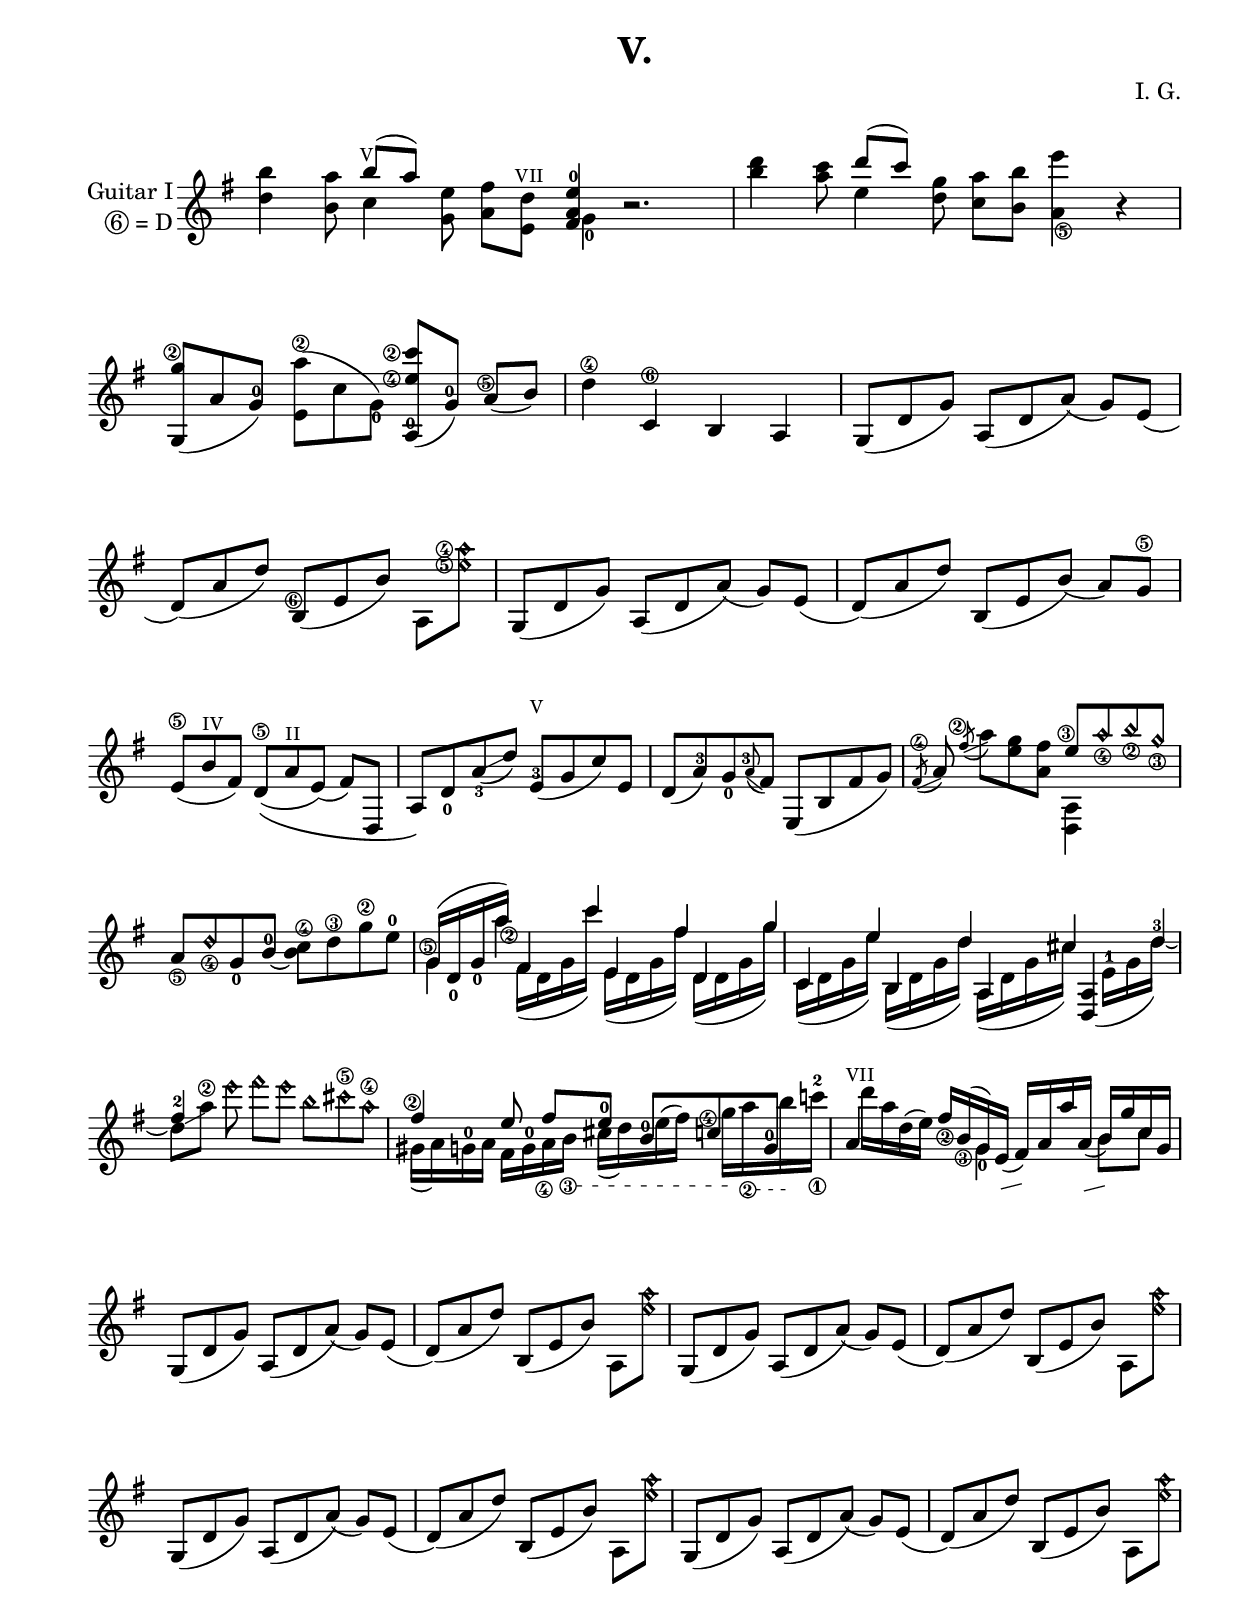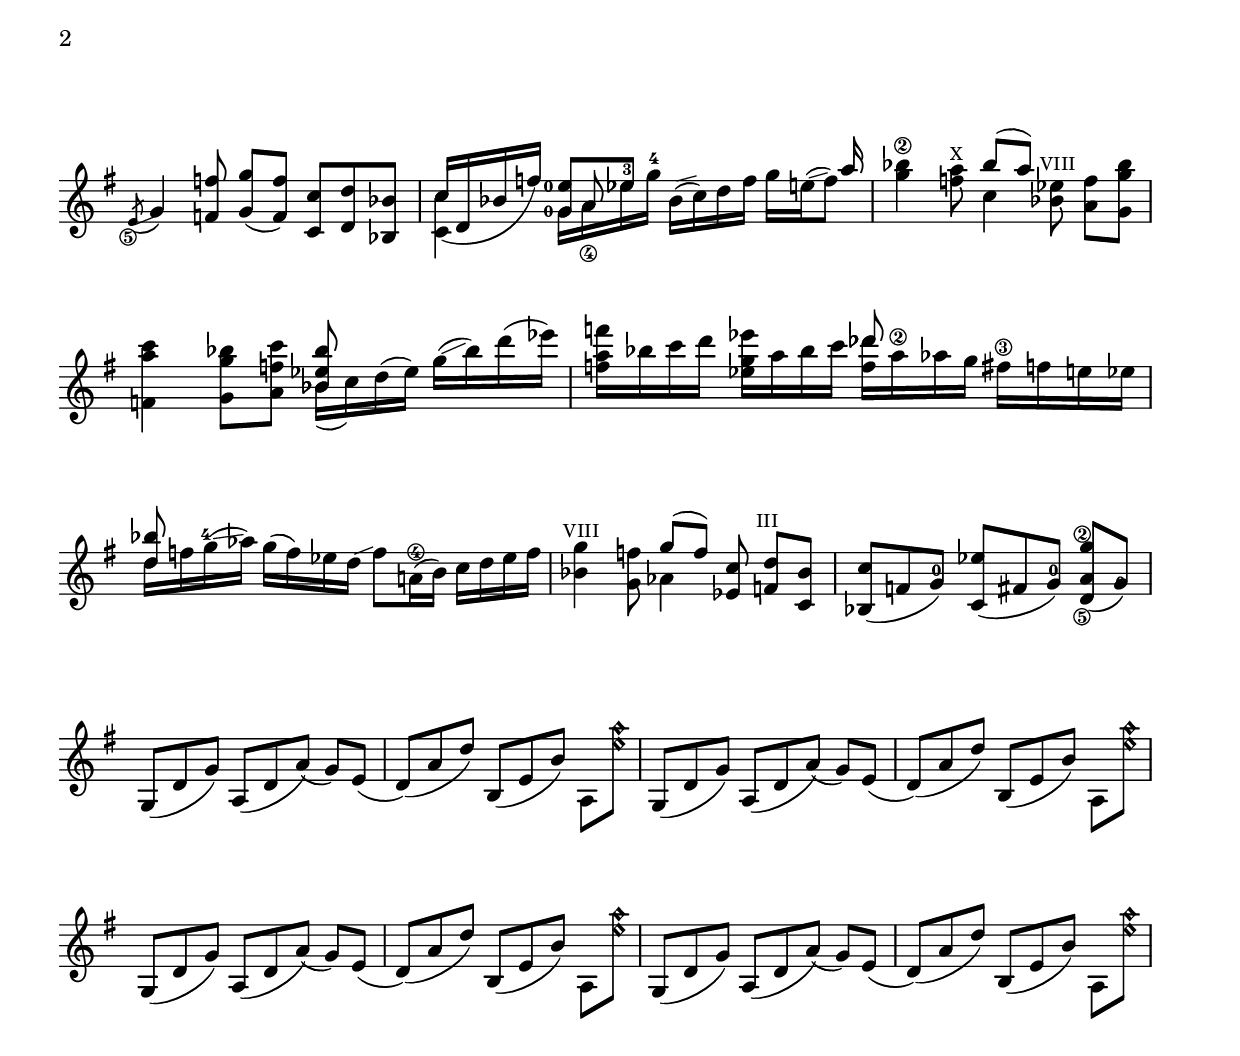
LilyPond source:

\version "2.19.15"
%\version "2.18.0"

\language "deutsch"

\header {
  title = "V."
  meter = ""
  composer = "I. G."
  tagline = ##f
}

\paper {
  #(set-paper-size "a4")
  top-system-spacing.basic-distance = #20
  top-markup-spacing.basic-distance = #5
  markup-system-spacing.basic-distance = #20
  system-system-spacing.basic-distance = #20
  last-bottom-spacing.basic-distance = #20
  two-sided = ##t
  inner-margin = 15
  outer-margin = 10
}

\layout {
  \context {
    \Score
    \remove "Bar_number_engraver"
  }
}

\version "2.19.15"

#(define RH rightHandFinger)

xLV = #(define-music-function (parser location further) (number?) #{
  \once \override LaissezVibrerTie.X-extent = #'(0 . 0)
  \once \override LaissezVibrerTie.details.note-head-gap = #(/
                                                             further -2)
  \once \override LaissezVibrerTie.extra-offset = #(cons (/
                                                          further 2) 0)
         #})

stringNumberSpanner =
#(define-music-function (parser location StringNumber) (string?)
   #{
     \override TextSpanner.font-size = #-5
     \override TextSpanner.dash-fraction = #0.3
     \override TextSpanner.dash-period = #1.5
     \override TextSpanner.bound-details.right.arrow = ##t
     \override TextSpanner.arrow-width = #0.2
     \override TextSpanner.arrow-length = #0.7
     \override TextSpanner.bound-details.left.stencil-align-dir-y = #CENTER
     \override TextSpanner.bound-details.left.text = \markup { \circle \number #StringNumber }
   #})

stringNumSpan =
#(define-music-function (parser location StringNumber) (string?)
   #{
     \override TextSpanner.font-size = #-5
     \override TextSpanner.dash-fraction = #0.3
     \override TextSpanner.dash-period = #1.5
     %\override TextSpanner.bound-details.right.arrow = ##t
     %\override TextSpanner.arrow-width = #0.2
     %\override TextSpanner.arrow-length = #0.7
     \override TextSpanner.bound-details.left.stencil-align-dir-y = #CENTER
     \override TextSpanner.bound-details.left.text = \markup { \circle \number #StringNumber }
   #})

fretNumSpan =
#(define-music-function (parser location FretNumber) (string?)
   #{
     \override TextSpanner.font-size = #-2
     \override TextSpanner.font-shape = #'regular
     \override TextSpanner.dash-fraction = #0.3
     \override TextSpanner.dash-period = #0.5
     %\override TextSpanner.bound-details.right.arrow = ##t
     %\override TextSpanner.arrow-width = #0.2
     %\override TextSpanner.arrow-length = #0.7
     \override TextSpanner.bound-details.left.stencil-align-dir-y = #CENTER
     \override TextSpanner.bound-details.left.text = \markup { \text #FretNumber }
   #})

spad = \override Fingering.staff-padding = #'()
sfol = \set fingeringOrientations = #'(left)
sfor = \set fingeringOrientations = #'(right)
sfod = \set fingeringOrientations = #'(down)
sfou = \set fingeringOrientations = #'(up)
npad = \override StringNumber.staff-padding = #'()
ssnol = \set stringNumberOrientations = #'(left)
ssnou = \set stringNumberOrientations = #'(up)
ssnod = \set stringNumberOrientations = #'(down)
ssnor = \set stringNumberOrientations = #'(right)
FO =
#(define-music-function (parser location offsetX offsetY)(number? number?)
   #{
     \once \override Voice.Fingering.extra-offset = #(cons offsetX offsetY)
   #})

SO =
#(define-music-function (parser location offsetX offsetY)(number? number?)
   #{
     \once \override Voice.StringNumber.extra-offset = #(cons offsetX offsetY)
   #})

\include "global.ly"
\version "2.19.15"

\language "deutsch"

\version "2.19.15"

#(define RH rightHandFinger)

xLV = #(define-music-function (parser location further) (number?) #{
  \once \override LaissezVibrerTie.X-extent = #'(0 . 0)
  \once \override LaissezVibrerTie.details.note-head-gap = #(/
                                                             further -2)
  \once \override LaissezVibrerTie.extra-offset = #(cons (/
                                                          further 2) 0)
         #})

stringNumberSpanner =
#(define-music-function (parser location StringNumber) (string?)
   #{
     \override TextSpanner.font-size = #-5
     \override TextSpanner.dash-fraction = #0.3
     \override TextSpanner.dash-period = #1.5
     \override TextSpanner.bound-details.right.arrow = ##t
     \override TextSpanner.arrow-width = #0.2
     \override TextSpanner.arrow-length = #0.7
     \override TextSpanner.bound-details.left.stencil-align-dir-y = #CENTER
     \override TextSpanner.bound-details.left.text = \markup { \circle \number #StringNumber }
   #})

stringNumSpan =
#(define-music-function (parser location StringNumber) (string?)
   #{
     \override TextSpanner.font-size = #-5
     \override TextSpanner.dash-fraction = #0.3
     \override TextSpanner.dash-period = #1.5
     %\override TextSpanner.bound-details.right.arrow = ##t
     %\override TextSpanner.arrow-width = #0.2
     %\override TextSpanner.arrow-length = #0.7
     \override TextSpanner.bound-details.left.stencil-align-dir-y = #CENTER
     \override TextSpanner.bound-details.left.text = \markup { \circle \number #StringNumber }
   #})

fretNumSpan =
#(define-music-function (parser location FretNumber) (string?)
   #{
     \override TextSpanner.font-size = #-2
     \override TextSpanner.font-shape = #'regular
     \override TextSpanner.dash-fraction = #0.3
     \override TextSpanner.dash-period = #0.5
     %\override TextSpanner.bound-details.right.arrow = ##t
     %\override TextSpanner.arrow-width = #0.2
     %\override TextSpanner.arrow-length = #0.7
     \override TextSpanner.bound-details.left.stencil-align-dir-y = #CENTER
     \override TextSpanner.bound-details.left.text = \markup { \text #FretNumber }
   #})

spad = \override Fingering.staff-padding = #'()
sfol = \set fingeringOrientations = #'(left)
sfor = \set fingeringOrientations = #'(right)
sfod = \set fingeringOrientations = #'(down)
sfou = \set fingeringOrientations = #'(up)
npad = \override StringNumber.staff-padding = #'()
ssnol = \set stringNumberOrientations = #'(left)
ssnou = \set stringNumberOrientations = #'(up)
ssnod = \set stringNumberOrientations = #'(down)
ssnor = \set stringNumberOrientations = #'(right)
FO =
#(define-music-function (parser location offsetX offsetY)(number? number?)
   #{
     \once \override Voice.Fingering.extra-offset = #(cons offsetX offsetY)
   #})

SO =
#(define-music-function (parser location offsetX offsetY)(number? number?)
   #{
     \once \override Voice.StringNumber.extra-offset = #(cons offsetX offsetY)
   #})

\include "global.ly"

guitarOne =
\relative{
  \global
  \override Staff.TimeSignature.stencil = ##f
  \override TextScript.font-size = -2
  \override Fingering.staff-padding = #'()
  \override StringNumber.staff-padding = #'()
  \override StrokeFinger.staff-padding = #'()
  \time 8/4
  <d'' h'>4 <h a'>8 <<
    {
      \override TextScript.font-size = -2
      \once\override TextScript.extra-offset = #'(-0.3 . -1.5)
      h'8-"V"[( a])
    }
    \\
    {
      c,4
    }
  >>
  <g e'>8 <a fis'>
  \once\override TextScript.extra-offset = #'(-0.5 . 0)
  <e d'>^"VII"
  <<
    {
      <fis a e'-0>4
    }
    \\
    {
      \override Fingering.staff-padding = #'()
      \once \override NoteColumn.force-hshift = #1.7
      g4-0
    }
  >>
  r2.
  \time 6/4
  <h' d>4<a c>8
  <<
    {
      d8[( c])
    }
    \\
    {
      e,4
    }
  >>
  <d g>8 <c a'><h h'>
  \once \override StringNumber.extra-offset = #'(0.5 . 2.8)
  <a_\5 e''>4 r
  \tag #'Part {
    \break
  }
  \time 5/4
  \once \override StringNumber.extra-offset = #'(-0.5 . -2.3)
  <g, g''\2>8[( a'
  \once\override Fingering.extra-offset = #'(0 . -4)
  g-0])<e a'\2>[( c'
  \once\override Fingering.extra-offset = #'(0 . 3.3)
  g_0])
  \stemUp
  \set stringNumberOrientations = #'(left)
  \once\override Fingering.extra-offset = #'(-0.2 . 3)
  <a,_0 e''\4 c'\2>(
  \unset stringNumberOrientations
  \once\override Fingering.extra-offset = #'(-0.2 . -6)
  g'-0)
  \once \override StringNumber.extra-offset = #'(-0.5 . -3.3)
  a\5( h)
  \stemNeutral
  \time 4/4
  d4\4 c,\6 h a g8[( d' g]) a,[( d a'])(g) e(
  \tag #'Part {
    \break
  }
  d[)( a' d])
  \once \override StringNumber.extra-offset = #'(-0.5 . -4.5)
  h,\6[( e h'])
  \stemDown a,
  \set stringNumberOrientations = #'(left)
  <e''\harmonic\5 a\harmonic\4> \stemNeutral
  \unset stringNumberOrientations
  g,,8[( d' g]) a,[( d a'])(g) e( d[)( a' d]) h,[( e h'])( a) g\5
  e\5[( h'^"IV" fis]) d\5[\(( a'^"II" e])( fis) d, a'\) d_0 a'_3-\markup {
    \postscript #"1 2.3 moveto 2.5 1.2 rlineto stroke"
  }( d)
  \once\override Fingering.extra-offset = #'(0 . -4.8)
  e,-3^"V"( g c) e, d(
  \once\override Fingering.extra-offset = #'(0 . -3.5)
  a'-3) g_0 \appoggiatura a-\markup {
    \postscript #"0.2 1.5 moveto 1.5 -1.2 rlineto stroke"
  }
  \once\override Fingering.extra-offset = #'(-2 . -3.5)
  fis-3 e,( h' fis' g)\acciaccatura fis-\markup {
    \postscript #"0.5 0.4 moveto 2.3 1 rlineto stroke"
  }
  \once \override StringNumber.extra-offset = #'(-2 . -2)
  a\4\noBeam
  \acciaccatura fis'-\markup {
    \postscript #"0.5 3.9 moveto 2.3 1 rlineto stroke"
  }
  \once \override StringNumber.extra-offset = #'(-2.8 . -1)
  a\2 <e g><a, fis'>
  <<
    {
      \override StringNumber.staff-padding = #'()
      \once \override StringNumber.extra-offset = #'(-0.5 . -4.2)
      e'8\3 a\harmonic_\4 h\harmonic_\2 g\harmonic_\3
    }
    \\
    {
      <d,, a'>4 s
    }
  >>
  \tag #'Part {
    \break
  }
  a''8_\5 d\harmonic _\4 g,_0
  \once\override Fingering.extra-offset = #'(0 . -3.5)
  h~-0 <h c\4> d\3 g\2 e-0
  <<
    {
      \once \override StringNumber.extra-offset = #'(-0.5 . -2.8)
      \stemDown g,4\5 \stemNeutral fis e d c h a <d, a'> s4
    }
    \\
    {
      \override Fingering.staff-padding = #'()
      \stemUp g'16^( d_0 g_0 a')\stemDown fis,( d g c') e,,( d g fis') d,( d g g')
      c,,( d g e') h,( d g d') a,( d g cis)
      \hideNotes d,,16(\unHideNotes
      e'^1[ g d'^3])~
      d8-\markup {
        \postscript #"1.4 4 moveto 1.9 1 rlineto stroke"
      }[ a'\2]
    }
    \\
    {
      s8. \stemDown
      \once \override StringNumber.extra-offset = #'(0.7 . -3.2)
      a4\2 \stemUp c fis, g e d cis \hide Flag d16 fis4^2
    }
  >>
  e'8\harmonic fis\harmonic[ e\harmonic] h\harmonic[ cis\harmonic\5 a\harmonic\4]
  <<
    {
      \override TextScript.font-size = -2
      \override Fingering.staff-padding = #'()
      \override StringNumber.staff-padding = #'()
      \once \override StringNumber.extra-offset = #'(-0.5 . -2.5)
      fis4\2 e8\noBeam fis[
      \once \override Fingering.extra-offset = #'(0 . -2.5)
      e-0]
      \once \override Fingering.extra-offset = #'(-0.2 . -4.3)
      h-0
      \once \override StringNumber.extra-offset = #'(-0.5 . -3.8)
      c!\4
      \once \override Fingering.extra-offset = #'(-0.2 . -5.2)
      g-0 a4-"VII" fis'16_\2 h,_\3( g_0) e-\markup {
        \postscript #"0.6 -7.4 moveto 2 0.5 rlineto stroke"
      } _( fis) a a' a,-\markup {
        \postscript #"0.6 -7.6 moveto 2 0.5 rlineto stroke"
      } _(
      h) g' c, g
    }
    \\
    {
      \override Fingering.staff-padding = #'()
      gis16( a) g^0 a fis g^0
      \once \override StringNumber.extra-offset = #'(-0.5 . 0)
      a_\4
      \textSpannerDown
      \stringNumSpan "3"
      \once\override TextSpanner.extra-offset = #'(0 . 0.6)
      h\startTextSpan cis( d)
      \once \override NoteColumn.force-hshift = #1.3
      e^( fis)
      \once \override NoteColumn.force-hshift = #1.3
      g\stopTextSpan
      \stringNumSpan "2"
      a\startTextSpan
      \once \override NoteColumn.force-hshift = #1.3
      h\stopTextSpan c!^2_\1
      \once \override NoteColumn.force-hshift = #1.3
      d a d,^( e) s8 g,4 s8 h c
    }
  >>
  \repeat unfold 4 {
    g,8[( d' g]) a,[( d a'])(g) e( d[)( a' d]) h,[( e h'])
    \stemDown a, <e''\harmonic a\harmonic> \stemNeutral
  }
  \tag #'Part {
    \break
  }
  \stemUp
  \acciaccatura e,-\markup {
    \postscript #"0.7 0.3 moveto 2 0.8 rlineto stroke"
  }
  \once \override StringNumber.extra-offset = #'(-2.8 . 0.3)
  g4_\5
  <f f'>8<g g'>[(<f f'>]) \stemNeutral<c c'><d d'><b b'>
  <<
    {
      \shape #'((0 . -0.7) (0 . -0.5) (0 . -1) (0 . 3)) Slur
      c'16_( d, b' f')
    }
    \\
    {
      <c, c'>4
    }
  >>
  <<
    {
      \set fingeringOrientations = #'(left)
      <g'-0 e'-0>8 es'
    }
    \\
    {
      s16 \stemUp a,8 s16
    }
    \\
    {
      \stemDown g16 a_\4 es'-3 g-4
    }
  >>
  \stemNeutral
  b,-\markup {
    \postscript #"0.7 4.5 moveto 1.9 0.5 rlineto stroke"
  }( c) d f
  <<
    {
      s8. a16
    }
    \\
    {
      g e-\markup {
        \postscript #"0.8 4.8 moveto 1.8 0.5 rlineto stroke"
      }^( f8)
    }
  >>
  <g b\2>4 <f a>8^"X"
  <<
    {
      b[( a])
    }
    \\
    {
      c,4
    }
  >>
  \once\override TextScript.extra-offset = #'(-1 . 0)
  <b es>8\noBeam^"VIII" <a f'><g g' b>
  \tag #'Part {
    \break
  }
  <f a' c>4<g g' b>8<a f' c'>
  <<
    {
      <b es b'>8 s
    }
    \\
    {
      b16( c) d^( es)
    }
  >>
  g16-\markup {
    \postscript #"0.8 5.8 moveto 2.3 1 rlineto stroke"
  }( b) d( es)
  <f, a f'> b c d <es, g es'> a b c
  <<
    {
      des8 s
    }
    \\
    {
      <f, des'>16 a^\2 as g
    }
  >>
  fis^\3 f e es
  \tag #'Part {
    \break
  }
  <<
    {
      <d b'>8 s
    }
    \\
    {
      d16 f
      \once \override Fingering.extra-offset = #'(-0.5 . -1)
      g^4-\markup {
        \postscript #"0.9 5.9 moveto 2.9 0.4 rlineto stroke"
      }^( as)
    }
  >>
  g( f) es d-\markup {
    \postscript #"0.7 4.4 moveto 1.8 0.7 rlineto stroke"
  }
  f8 a,!16^\4( h) c d es f
  \once\override TextScript.extra-offset = #'(-1 . 0)
  <b, g'>4^"VIII" <g f'>8
  <<
    {
      g'[( f])
    }
    \\
    {
      as,4
    }
  >>
  <es c'>8\noBeam
  \once\override TextScript.extra-offset = #'(-0.8 . 0)
  <f d'>^"III" <c b'>
  <b c'>[( f'
  \once\override Fingering.extra-offset = #'(0 . -3)
  g-0])<c, es'>[( fis
  \once\override Fingering.extra-offset = #'(0 . -4)
  g-0])
  \stemUp
  \once \override StringNumber.extra-offset = #'(-0.5 . 0.3)
  <d_\5 a' g'>(
  \once \override StringNumber.extra-offset = #'(-3.7 . -1)
  \once \override Fingering.extra-offset = #'(0 . -7.5)
  g-0\2)\stemNeutral
  \tag #'Part {
    \break
  }
  \time 4/4
  \repeat unfold 4 {
    g,8[( d' g]) a,[( d a'])(g) e( d[)( a' d]) h,[( e h'])
    \stemDown a, <e''\harmonic a\harmonic> \stemNeutral
  }
}


\score {
  \new Staff \with {
    instrumentName = \markup {
      \right-column {
        "Guitar I"
        \line { \circle 6"= D" }
      }
    }
  }
  \guitarOne
}